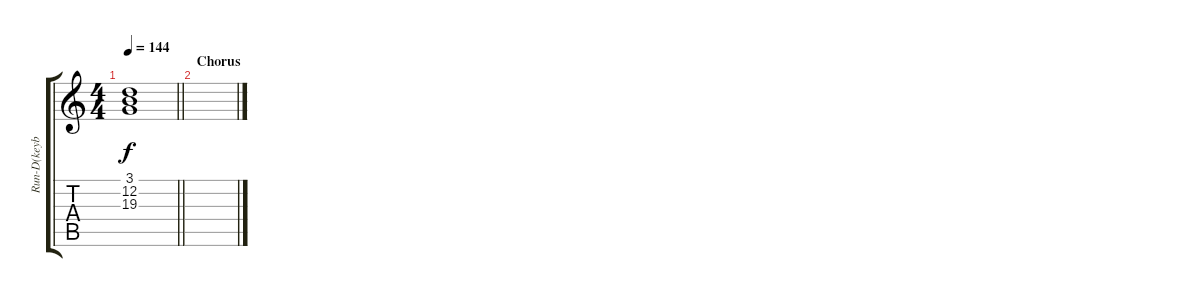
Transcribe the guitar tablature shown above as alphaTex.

\track ("Run-D(keyboard)" "Run-D(keyb") {instrument tremolostrings}
\staff {score tabs}
\tuning (E4 B3 G3 D3 A2 E2) {hide}
\ts (4 4)
\tempo 144
\clef g2
\barLineRight lightlight
\ks c
(3.1 12.2 19.3).1{dy f} |
\section ("" "Chorus")
